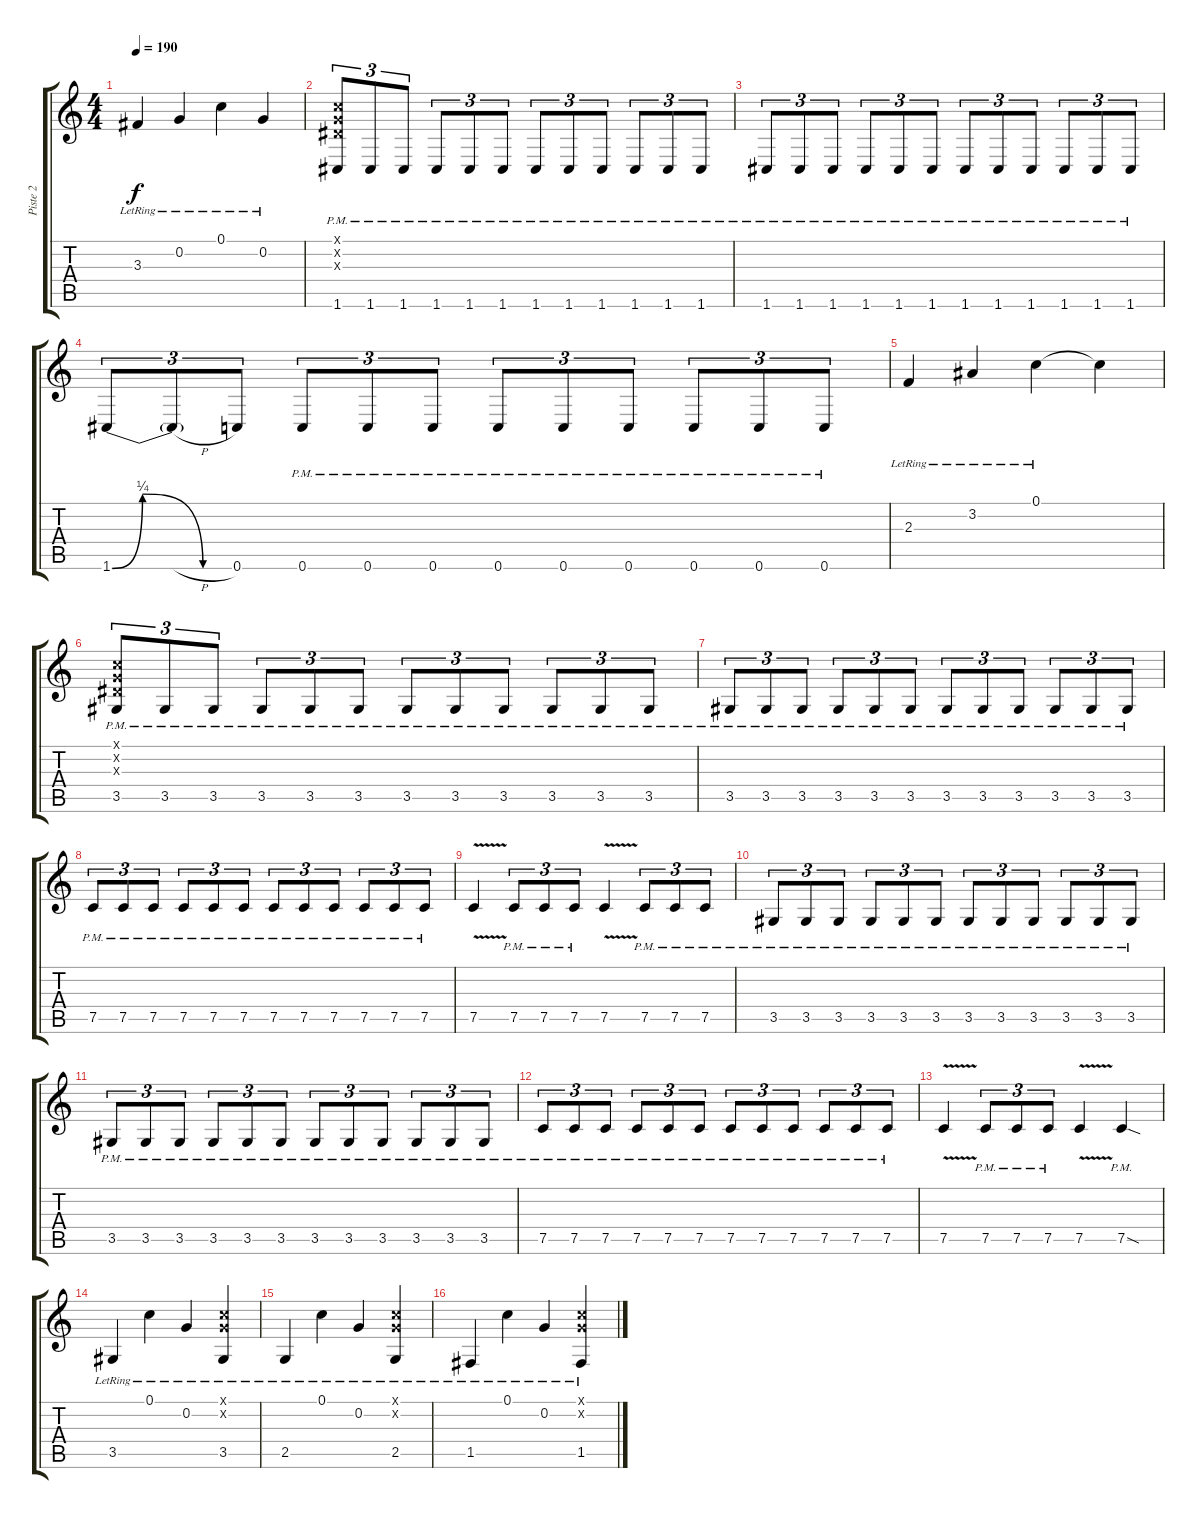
\track ("Piste 2" "Piste 2") {instrument distortionguitar}
\staff {score tabs}
\tuning (C4 G3 Eb3 Bb2 F2 C2) {hide}
\ts (4 4)
\tempo 190
\clef g2
\ks c
3.3{lr}.4{dy f} 0.2{lr}.4 0.1{lr}.4 0.2{lr}.4 |
(0.1{x} 0.2{x} 0.3{x} 1.6{pm}).8{tu (3 2)} 1.6{pm}.8{tu (3 2)} 1.6{pm}.8{tu (3 2)} 1.6{pm}.8{tu (3 2)} 1.6{pm}.8{tu (3 2)} 1.6{pm}.8{tu (3 2)} 1.6{pm}.8{tu (3 2)} 1.6{pm}.8{tu (3 2)} 1.6{pm}.8{tu (3 2)} 1.6{pm}.8{tu (3 2)} 1.6{pm}.8{tu (3 2)} 1.6{pm}.8{tu (3 2)} |
1.6{pm}.8{tu (3 2)} 1.6{pm}.8{tu (3 2)} 1.6{pm}.8{tu (3 2)} 1.6{pm}.8{tu (3 2)} 1.6{pm}.8{tu (3 2)} 1.6{pm}.8{tu (3 2)} 1.6{pm}.8{tu (3 2)} 1.6{pm}.8{tu (3 2)} 1.6{pm}.8{tu (3 2)} 1.6{pm}.8{tu (3 2)} 1.6{pm}.8{tu (3 2)} 1.6{pm}.8{tu (3 2)} |
1.6{be (custom 0 0 15 1 45 0 60 0)}.8{tu (3 2)} 1.6{h t}.8{tu (3 2)} 0.6.8{tu (3 2)} 0.6{pm}.8{tu (3 2)} 0.6{pm}.8{tu (3 2)} 0.6{pm}.8{tu (3 2)} 0.6{pm}.8{tu (3 2)} 0.6{pm}.8{tu (3 2)} 0.6{pm}.8{tu (3 2)} 0.6{pm}.8{tu (3 2)} 0.6{pm}.8{tu (3 2)} 0.6{pm}.8{tu (3 2)} |
2.3{lr}.4 3.2{lr}.4 0.1{lr}.4 0.1{t}.4 |
(0.1{x} 0.2{x} 0.3{x} 3.5{pm}).8{tu (3 2)} 3.5{pm}.8{tu (3 2)} 3.5{pm}.8{tu (3 2)} 3.5{pm}.8{tu (3 2)} 3.5{pm}.8{tu (3 2)} 3.5{pm}.8{tu (3 2)} 3.5{pm}.8{tu (3 2)} 3.5{pm}.8{tu (3 2)} 3.5{pm}.8{tu (3 2)} 3.5{pm}.8{tu (3 2)} 3.5{pm}.8{tu (3 2)} 3.5{pm}.8{tu (3 2)} |
3.5{pm}.8{tu (3 2)} 3.5{pm}.8{tu (3 2)} 3.5{pm}.8{tu (3 2)} 3.5{pm}.8{tu (3 2)} 3.5{pm}.8{tu (3 2)} 3.5{pm}.8{tu (3 2)} 3.5{pm}.8{tu (3 2)} 3.5{pm}.8{tu (3 2)} 3.5{pm}.8{tu (3 2)} 3.5{pm}.8{tu (3 2)} 3.5{pm}.8{tu (3 2)} 3.5{pm}.8{tu (3 2)} |
7.5{pm}.8{tu (3 2)} 7.5{pm}.8{tu (3 2)} 7.5{pm}.8{tu (3 2)} 7.5{pm}.8{tu (3 2)} 7.5{pm}.8{tu (3 2)} 7.5{pm}.8{tu (3 2)} 7.5{pm}.8{tu (3 2)} 7.5{pm}.8{tu (3 2)} 7.5{pm}.8{tu (3 2)} 7.5{pm}.8{tu (3 2)} 7.5{pm}.8{tu (3 2)} 7.5{pm}.8{tu (3 2)} |
7.5{v}.4 7.5{pm}.8{tu (3 2)} 7.5{pm}.8{tu (3 2)} 7.5{pm}.8{tu (3 2)} 7.5{v}.4 7.5{pm}.8{tu (3 2)} 7.5{pm}.8{tu (3 2)} 7.5{pm}.8{tu (3 2)} |
3.5{pm}.8{tu (3 2)} 3.5{pm}.8{tu (3 2)} 3.5{pm}.8{tu (3 2)} 3.5{pm}.8{tu (3 2)} 3.5{pm}.8{tu (3 2)} 3.5{pm}.8{tu (3 2)} 3.5{pm}.8{tu (3 2)} 3.5{pm}.8{tu (3 2)} 3.5{pm}.8{tu (3 2)} 3.5{pm}.8{tu (3 2)} 3.5{pm}.8{tu (3 2)} 3.5{pm}.8{tu (3 2)} |
3.5{pm}.8{tu (3 2)} 3.5{pm}.8{tu (3 2)} 3.5{pm}.8{tu (3 2)} 3.5{pm}.8{tu (3 2)} 3.5{pm}.8{tu (3 2)} 3.5{pm}.8{tu (3 2)} 3.5{pm}.8{tu (3 2)} 3.5{pm}.8{tu (3 2)} 3.5{pm}.8{tu (3 2)} 3.5{pm}.8{tu (3 2)} 3.5{pm}.8{tu (3 2)} 3.5{pm}.8{tu (3 2)} |
7.5{pm}.8{tu (3 2)} 7.5{pm}.8{tu (3 2)} 7.5{pm}.8{tu (3 2)} 7.5{pm}.8{tu (3 2)} 7.5{pm}.8{tu (3 2)} 7.5{pm}.8{tu (3 2)} 7.5{pm}.8{tu (3 2)} 7.5{pm}.8{tu (3 2)} 7.5{pm}.8{tu (3 2)} 7.5{pm}.8{tu (3 2)} 7.5{pm}.8{tu (3 2)} 7.5{pm}.8{tu (3 2)} |
7.5{v}.4 7.5{pm}.8{tu (3 2)} 7.5{pm}.8{tu (3 2)} 7.5{pm}.8{tu (3 2)} 7.5{v}.4 7.5{sod pm}.4 |
3.5{lr}.4 0.1{lr}.4 0.2{lr}.4 (0.1{x} 0.2{x} 3.5{lr}).4 |
2.5{lr}.4 0.1{lr}.4 0.2{lr}.4 (0.1{x} 0.2{x} 2.5{lr}).4 |
1.5{lr}.4 0.1{lr}.4 0.2{lr}.4 (0.1{x} 0.2{x} 1.5{lr}).4
